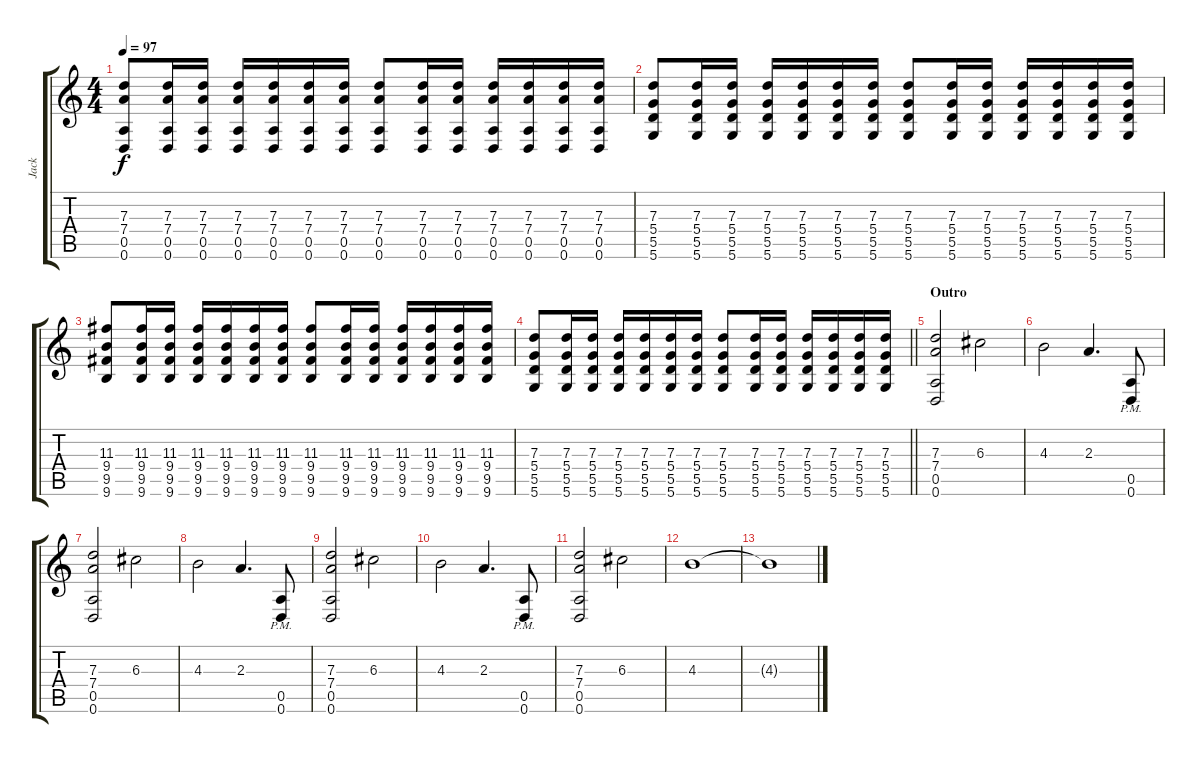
\track ("Jack" "Jack") {instrument distortionguitar}
\staff {score tabs}
\tuning (E4 B3 G3 D3 A2 D2) {hide}
\ts (4 4)
\tempo 97
\clef g2
\ks c
(7.3 7.4 0.5 0.6).8{dy f} (7.3 7.4 0.5 0.6).16 (7.3 7.4 0.5 0.6).16 (7.3 7.4 0.5 0.6).16 (7.3 7.4 0.5 0.6).16 (7.3 7.4 0.5 0.6).16 (7.3 7.4 0.5 0.6).16 (7.3 7.4 0.5 0.6).8 (7.3 7.4 0.5 0.6).16 (7.3 7.4 0.5 0.6).16 (7.3 7.4 0.5 0.6).16 (7.3 7.4 0.5 0.6).16 (7.3 7.4 0.5 0.6).16 (7.3 7.4 0.5 0.6).16 |
(7.3 5.4 5.5 5.6).8 (7.3 5.4 5.5 5.6).16 (7.3 5.4 5.5 5.6).16 (7.3 5.4 5.5 5.6).16 (7.3 5.4 5.5 5.6).16 (7.3 5.4 5.5 5.6).16 (7.3 5.4 5.5 5.6).16 (7.3 5.4 5.5 5.6).8 (7.3 5.4 5.5 5.6).16 (7.3 5.4 5.5 5.6).16 (7.3 5.4 5.5 5.6).16 (7.3 5.4 5.5 5.6).16 (7.3 5.4 5.5 5.6).16 (7.3 5.4 5.5 5.6).16 |
(11.3 9.4 9.5 9.6).8 (11.3 9.4 9.5 9.6).16 (11.3 9.4 9.5 9.6).16 (11.3 9.4 9.5 9.6).16 (11.3 9.4 9.5 9.6).16 (11.3 9.4 9.5 9.6).16 (11.3 9.4 9.5 9.6).16 (11.3 9.4 9.5 9.6).8 (11.3 9.4 9.5 9.6).16 (11.3 9.4 9.5 9.6).16 (11.3 9.4 9.5 9.6).16 (11.3 9.4 9.5 9.6).16 (11.3 9.4 9.5 9.6).16 (11.3 9.4 9.5 9.6).16 |
\barLineRight lightlight
(7.3 5.4 5.5 5.6).8 (7.3 5.4 5.5 5.6).16 (7.3 5.4 5.5 5.6).16 (7.3 5.4 5.5 5.6).16 (7.3 5.4 5.5 5.6).16 (7.3 5.4 5.5 5.6).16 (7.3 5.4 5.5 5.6).16 (7.3 5.4 5.5 5.6).8 (7.3 5.4 5.5 5.6).16 (7.3 5.4 5.5 5.6).16 (7.3 5.4 5.5 5.6).16 (7.3 5.4 5.5 5.6).16 (7.3 5.4 5.5 5.6).16 (7.3 5.4 5.5 5.6).16 |
\section ("" "Outro")
(7.3 7.4 0.5 0.6).2 6.3.2 |
4.3.2 2.3.4{d} (0.5{pm} 0.6).8 |
(7.3 7.4 0.5 0.6).2 6.3.2 |
4.3.2 2.3.4{d} (0.5{pm} 0.6).8 |
(7.3 7.4 0.5 0.6).2 6.3.2 |
4.3.2 2.3.4{d} (0.5{pm} 0.6).8 |
(7.3 7.4 0.5 0.6).2 6.3.2 |
4.3.1 |
4.3{t}.1
